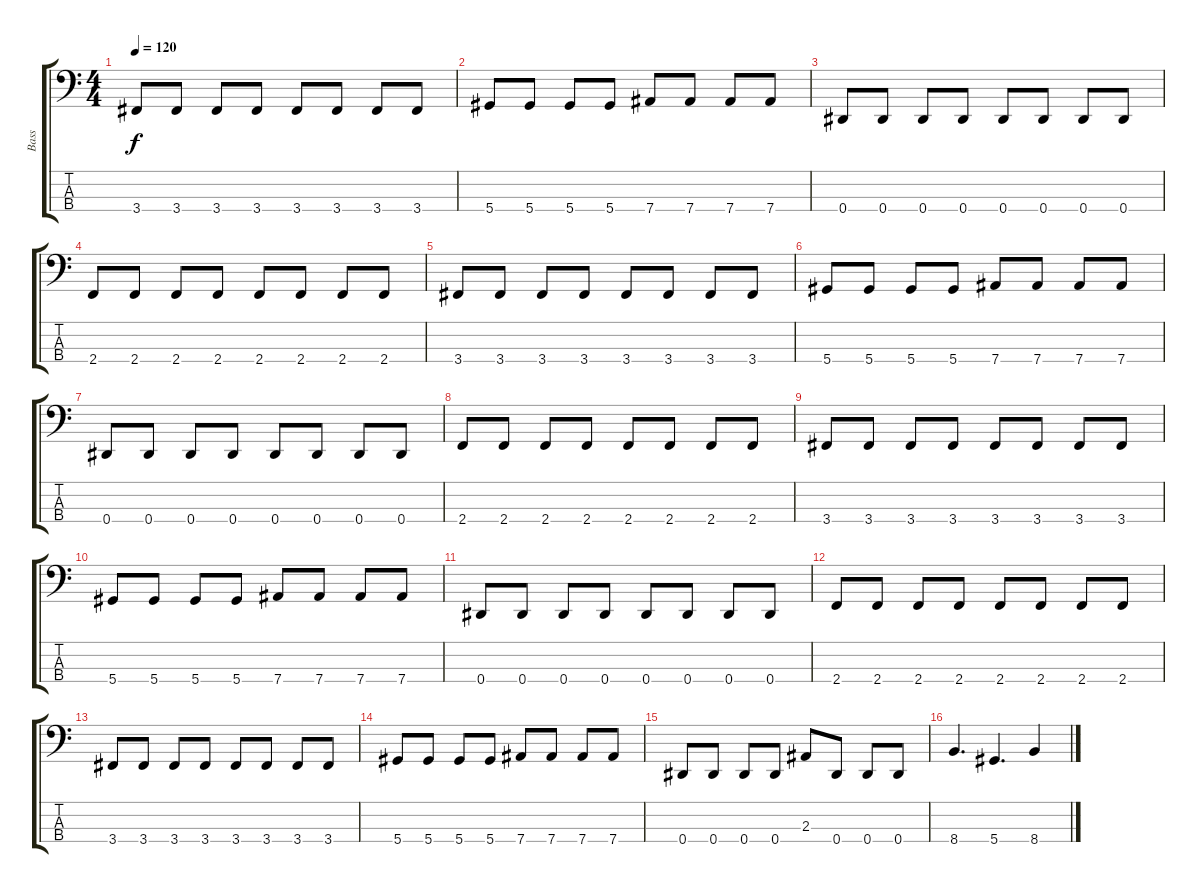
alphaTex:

\track ("Bass" "Bass") {instrument electricbassfinger}
\staff {score tabs}
\tuning (Gb2 Db2 Ab1 Eb1) {hide}
\ts (4 4)
\tempo 120
\clef f4
\ks c
3.4.8{dy f} 3.4.8 3.4.8 3.4.8 3.4.8 3.4.8 3.4.8 3.4.8 |
5.4.8 5.4.8 5.4.8 5.4.8 7.4.8 7.4.8 7.4.8 7.4.8 |
0.4.8 0.4.8 0.4.8 0.4.8 0.4.8 0.4.8 0.4.8 0.4.8 |
2.4.8 2.4.8 2.4.8 2.4.8 2.4.8 2.4.8 2.4.8 2.4.8 |
3.4.8 3.4.8 3.4.8 3.4.8 3.4.8 3.4.8 3.4.8 3.4.8 |
5.4.8 5.4.8 5.4.8 5.4.8 7.4.8 7.4.8 7.4.8 7.4.8 |
0.4.8 0.4.8 0.4.8 0.4.8 0.4.8 0.4.8 0.4.8 0.4.8 |
2.4.8 2.4.8 2.4.8 2.4.8 2.4.8 2.4.8 2.4.8 2.4.8 |
3.4.8 3.4.8 3.4.8 3.4.8 3.4.8 3.4.8 3.4.8 3.4.8 |
5.4.8 5.4.8 5.4.8 5.4.8 7.4.8 7.4.8 7.4.8 7.4.8 |
0.4.8 0.4.8 0.4.8 0.4.8 0.4.8 0.4.8 0.4.8 0.4.8 |
2.4.8 2.4.8 2.4.8 2.4.8 2.4.8 2.4.8 2.4.8 2.4.8 |
3.4.8 3.4.8 3.4.8 3.4.8 3.4.8 3.4.8 3.4.8 3.4.8 |
5.4.8 5.4.8 5.4.8 5.4.8 7.4.8 7.4.8 7.4.8 7.4.8 |
0.4.8 0.4.8 0.4.8 0.4.8 2.3.8 0.4.8 0.4.8 0.4.8 |
8.4.4{d} 5.4.4{d} 8.4.4
